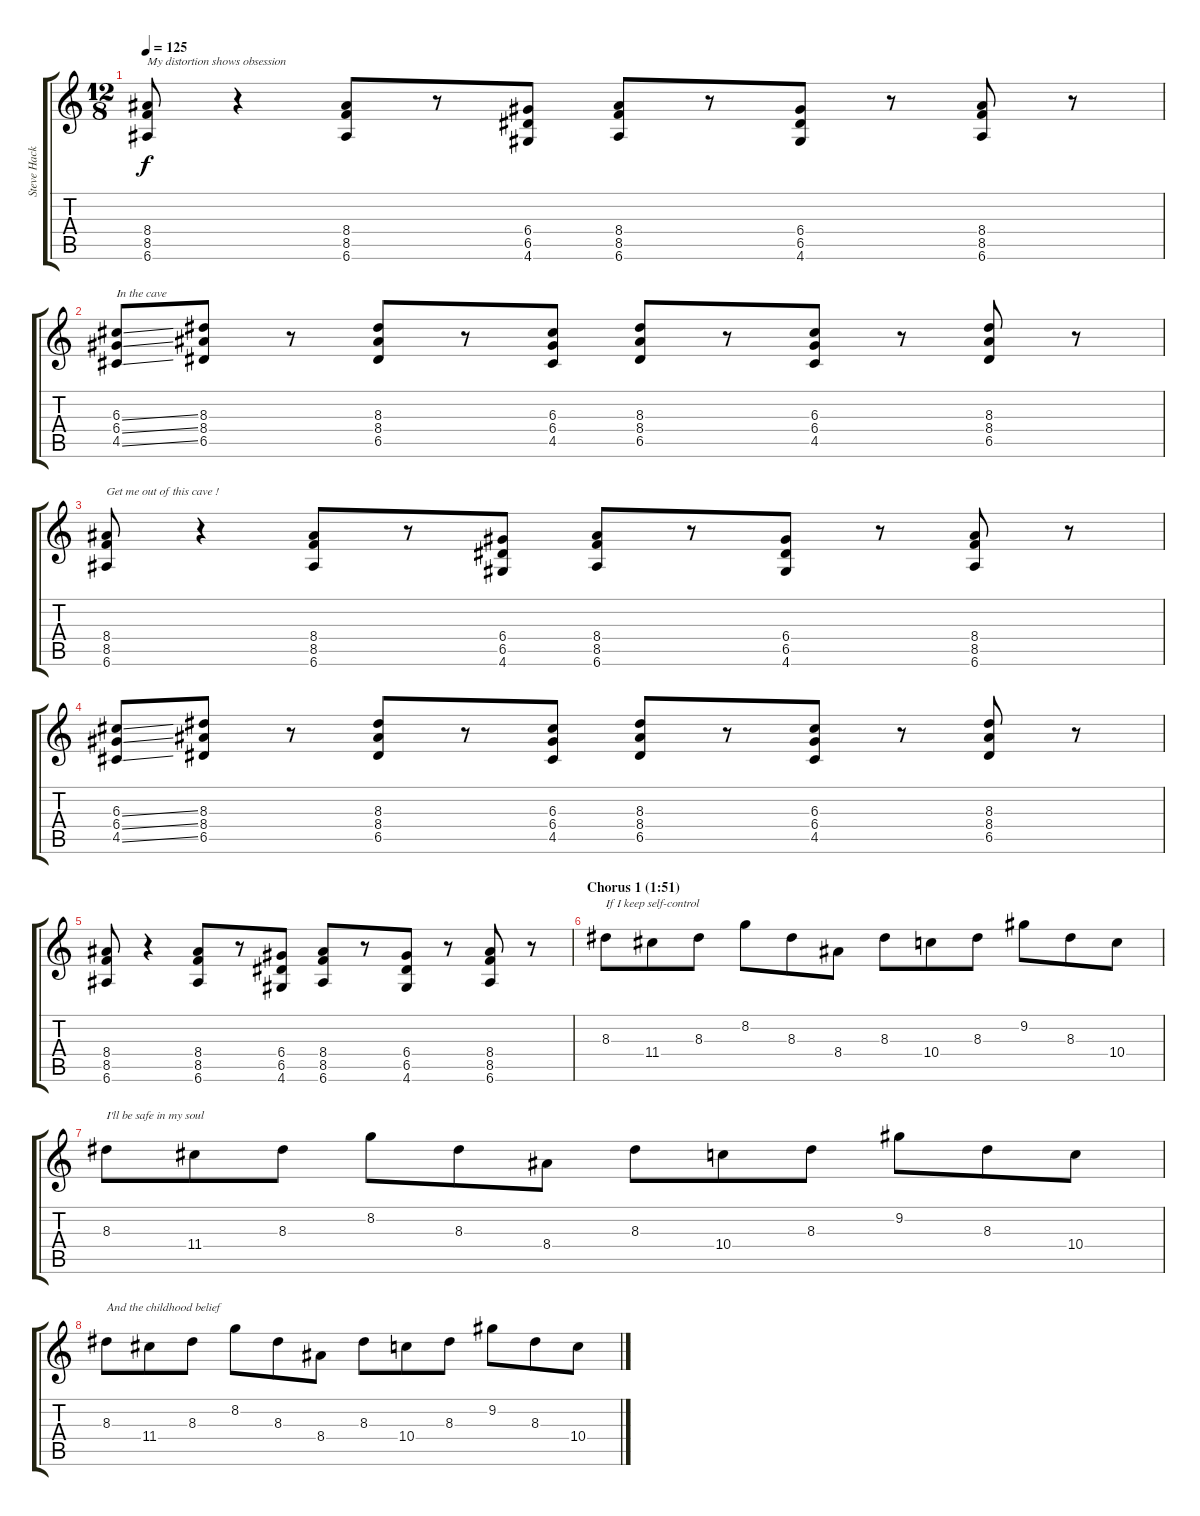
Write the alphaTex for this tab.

\track ("Steve Hackett (guitar)" "Steve Hack") {instrument overdrivenguitar}
\staff {score tabs}
\tuning (E4 B3 G3 D3 A2 E2) {hide}
\ts (12 8)
\tempo 125
\clef g2
\ks c
(8.4 8.5 6.6).8{txt "My distortion shows obsession" dy f} r.4 (8.4 8.5 6.6).8 r.8 (6.4 6.5 4.6).8 (8.4 8.5 6.6).8 r.8 (6.4 6.5 4.6).8 r.8 (8.4 8.5 6.6).8 r.8 |
(6.3{ss} 6.4{ss} 4.5{ss}).8{txt "In the cave"} (8.3 8.4 6.5).8 r.8 (8.3 8.4 6.5).8 r.8 (6.3 6.4 4.5).8 (8.3 8.4 6.5).8 r.8 (6.3 6.4 4.5).8 r.8 (8.3 8.4 6.5).8 r.8 |
(8.4 8.5 6.6).8{txt "Get me out of this cave !"} r.4 (8.4 8.5 6.6).8 r.8 (6.4 6.5 4.6).8 (8.4 8.5 6.6).8 r.8 (6.4 6.5 4.6).8 r.8 (8.4 8.5 6.6).8 r.8 |
(6.3{ss} 6.4{ss} 4.5{ss}).8 (8.3 8.4 6.5).8 r.8 (8.3 8.4 6.5).8 r.8 (6.3 6.4 4.5).8 (8.3 8.4 6.5).8 r.8 (6.3 6.4 4.5).8 r.8 (8.3 8.4 6.5).8 r.8 |
(8.4 8.5 6.6).8 r.4 (8.4 8.5 6.6).8 r.8 (6.4 6.5 4.6).8 (8.4 8.5 6.6).8 r.8 (6.4 6.5 4.6).8 r.8 (8.4 8.5 6.6).8 r.8 |
\section ("" "Chorus 1 (1:51)")
8.3.8{txt "If I keep self-control"} 11.4.8 8.3.8 8.2.8 8.3.8 8.4.8 8.3.8 10.4.8 8.3.8 9.2.8 8.3.8 10.4.8 |
8.3.8{txt "I'll be safe in my soul"} 11.4.8 8.3.8 8.2.8 8.3.8 8.4.8 8.3.8 10.4.8 8.3.8 9.2.8 8.3.8 10.4.8 |
8.3.8{txt "And the childhood belief"} 11.4.8 8.3.8 8.2.8 8.3.8 8.4.8 8.3.8 10.4.8 8.3.8 9.2.8 8.3.8 10.4.8
